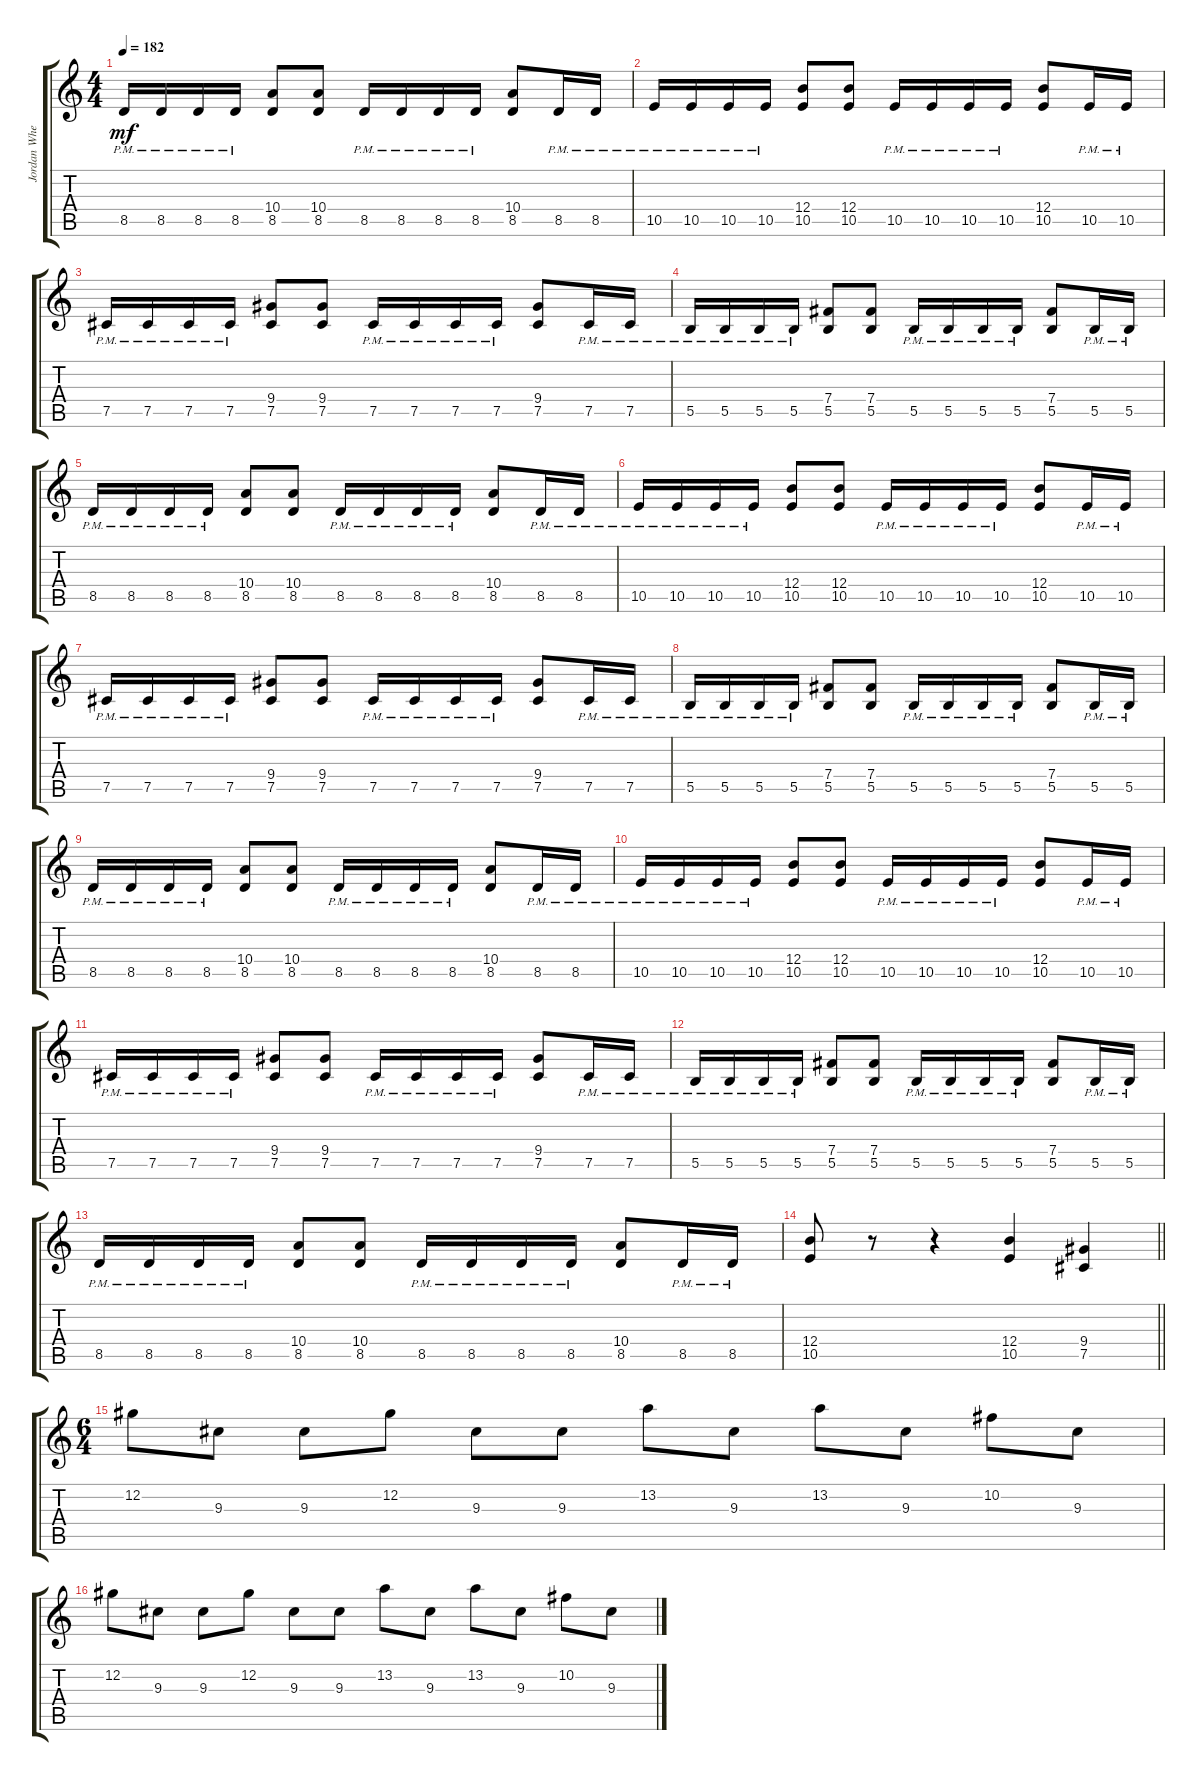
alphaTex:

\track ("Jordan Whelan" "Jordan Whe") {instrument distortionguitar}
\staff {score tabs}
\tuning (Db4 Ab3 E3 B2 Gb2 B1) {hide}
\ts (4 4)
\tempo 182
\clef g2
\ks c
8.5{pm}.16{dy mf} 8.5{pm}.16 8.5{pm}.16 8.5{pm}.16 (10.4 8.5).8 (10.4 8.5).8 8.5{pm}.16 8.5{pm}.16 8.5{pm}.16 8.5{pm}.16 (10.4 8.5).8 8.5{pm}.16 8.5{pm}.16 |
10.5{pm}.16 10.5{pm}.16 10.5{pm}.16 10.5{pm}.16 (12.4 10.5).8 (12.4 10.5).8 10.5{pm}.16 10.5{pm}.16 10.5{pm}.16 10.5{pm}.16 (12.4 10.5).8 10.5{pm}.16 10.5{pm}.16 |
7.5{pm}.16 7.5{pm}.16 7.5{pm}.16 7.5{pm}.16 (9.4 7.5).8 (9.4 7.5).8 7.5{pm}.16 7.5{pm}.16 7.5{pm}.16 7.5{pm}.16 (9.4 7.5).8 7.5{pm}.16 7.5{pm}.16 |
5.5{pm}.16 5.5{pm}.16 5.5{pm}.16 5.5{pm}.16 (7.4 5.5).8 (7.4 5.5).8 5.5{pm}.16 5.5{pm}.16 5.5{pm}.16 5.5{pm}.16 (7.4 5.5).8 5.5{pm}.16 5.5{pm}.16 |
8.5{pm}.16 8.5{pm}.16 8.5{pm}.16 8.5{pm}.16 (10.4 8.5).8 (10.4 8.5).8 8.5{pm}.16 8.5{pm}.16 8.5{pm}.16 8.5{pm}.16 (10.4 8.5).8 8.5{pm}.16 8.5{pm}.16 |
10.5{pm}.16 10.5{pm}.16 10.5{pm}.16 10.5{pm}.16 (12.4 10.5).8 (12.4 10.5).8 10.5{pm}.16 10.5{pm}.16 10.5{pm}.16 10.5{pm}.16 (12.4 10.5).8 10.5{pm}.16 10.5{pm}.16 |
7.5{pm}.16 7.5{pm}.16 7.5{pm}.16 7.5{pm}.16 (9.4 7.5).8 (9.4 7.5).8 7.5{pm}.16 7.5{pm}.16 7.5{pm}.16 7.5{pm}.16 (9.4 7.5).8 7.5{pm}.16 7.5{pm}.16 |
5.5{pm}.16 5.5{pm}.16 5.5{pm}.16 5.5{pm}.16 (7.4 5.5).8 (7.4 5.5).8 5.5{pm}.16 5.5{pm}.16 5.5{pm}.16 5.5{pm}.16 (7.4 5.5).8 5.5{pm}.16 5.5{pm}.16 |
8.5{pm}.16 8.5{pm}.16 8.5{pm}.16 8.5{pm}.16 (10.4 8.5).8 (10.4 8.5).8 8.5{pm}.16 8.5{pm}.16 8.5{pm}.16 8.5{pm}.16 (10.4 8.5).8 8.5{pm}.16 8.5{pm}.16 |
10.5{pm}.16 10.5{pm}.16 10.5{pm}.16 10.5{pm}.16 (12.4 10.5).8 (12.4 10.5).8 10.5{pm}.16 10.5{pm}.16 10.5{pm}.16 10.5{pm}.16 (12.4 10.5).8 10.5{pm}.16 10.5{pm}.16 |
7.5{pm}.16 7.5{pm}.16 7.5{pm}.16 7.5{pm}.16 (9.4 7.5).8 (9.4 7.5).8 7.5{pm}.16 7.5{pm}.16 7.5{pm}.16 7.5{pm}.16 (9.4 7.5).8 7.5{pm}.16 7.5{pm}.16 |
5.5{pm}.16 5.5{pm}.16 5.5{pm}.16 5.5{pm}.16 (7.4 5.5).8 (7.4 5.5).8 5.5{pm}.16 5.5{pm}.16 5.5{pm}.16 5.5{pm}.16 (7.4 5.5).8 5.5{pm}.16 5.5{pm}.16 |
8.5{pm}.16 8.5{pm}.16 8.5{pm}.16 8.5{pm}.16 (10.4 8.5).8 (10.4 8.5).8 8.5{pm}.16 8.5{pm}.16 8.5{pm}.16 8.5{pm}.16 (10.4 8.5).8 8.5{pm}.16 8.5{pm}.16 |
\barLineRight lightlight
(12.4 10.5).8 r.8 r.4 (12.4 10.5).4 (9.4 7.5).4 |
\ts (6 4)
12.2.8 9.3.8 9.3.8 12.2.8 9.3.8 9.3.8 13.2.8 9.3.8 13.2.8 9.3.8 10.2.8 9.3.8 |
12.2.8 9.3.8 9.3.8 12.2.8 9.3.8 9.3.8 13.2.8 9.3.8 13.2.8 9.3.8 10.2.8 9.3.8
